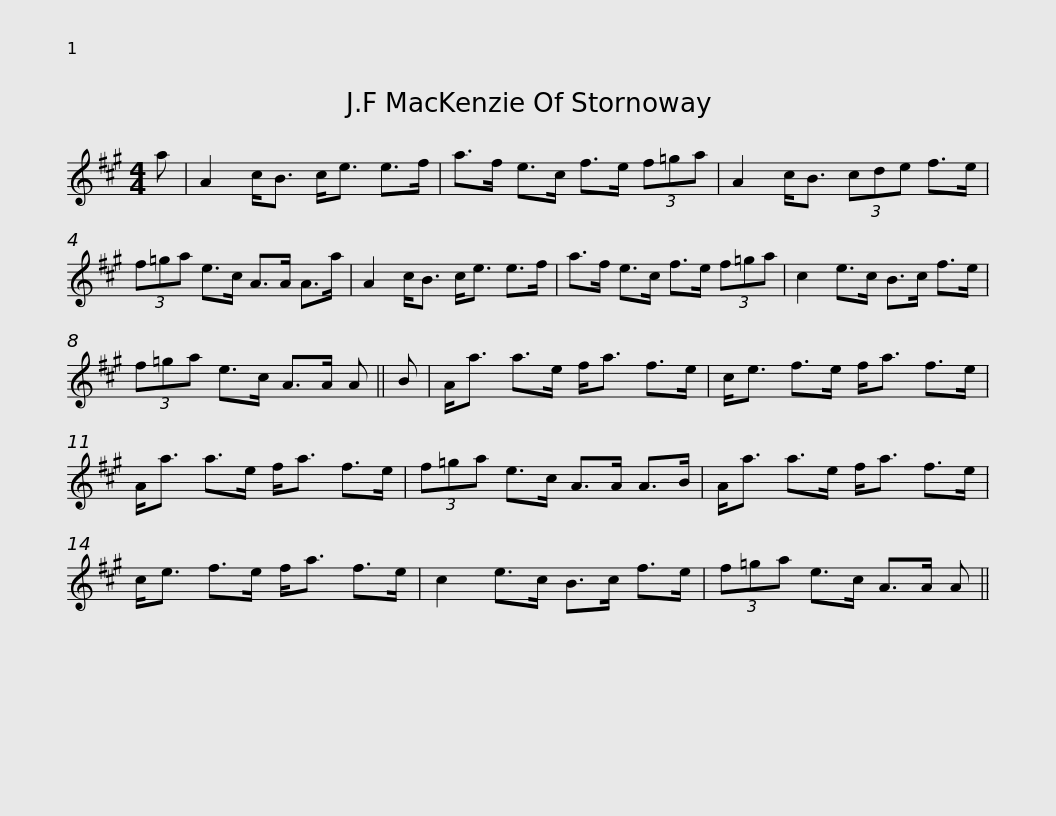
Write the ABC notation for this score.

X:1
L:1/8
M:4/4
I:linebreak $
K:A
V:1 treble
V:1
 a | A2 c<B c<e e>f | a>f e>c f>e (3f=ga | A2 c<B (3cde f>e | (3f=ga e>c A>A A>a |$ %5
 A2 c<B c<e e>f | a>f e>c f>e (3f=ga | c2 e>c B>c f>e | (3f=ga e>c A>A A || B |$ %10
 A<a a>e f<a f>e | c<e f>e f<a f>e | A<a a>e f<a f>e | (3f=ga e>c A>A A>B |$ A<a a>e f<a f>e | %15
 c<e f>e f<a f>e | c2 e>c B>c f>e | (3f=ga e>c A>A A || %18
